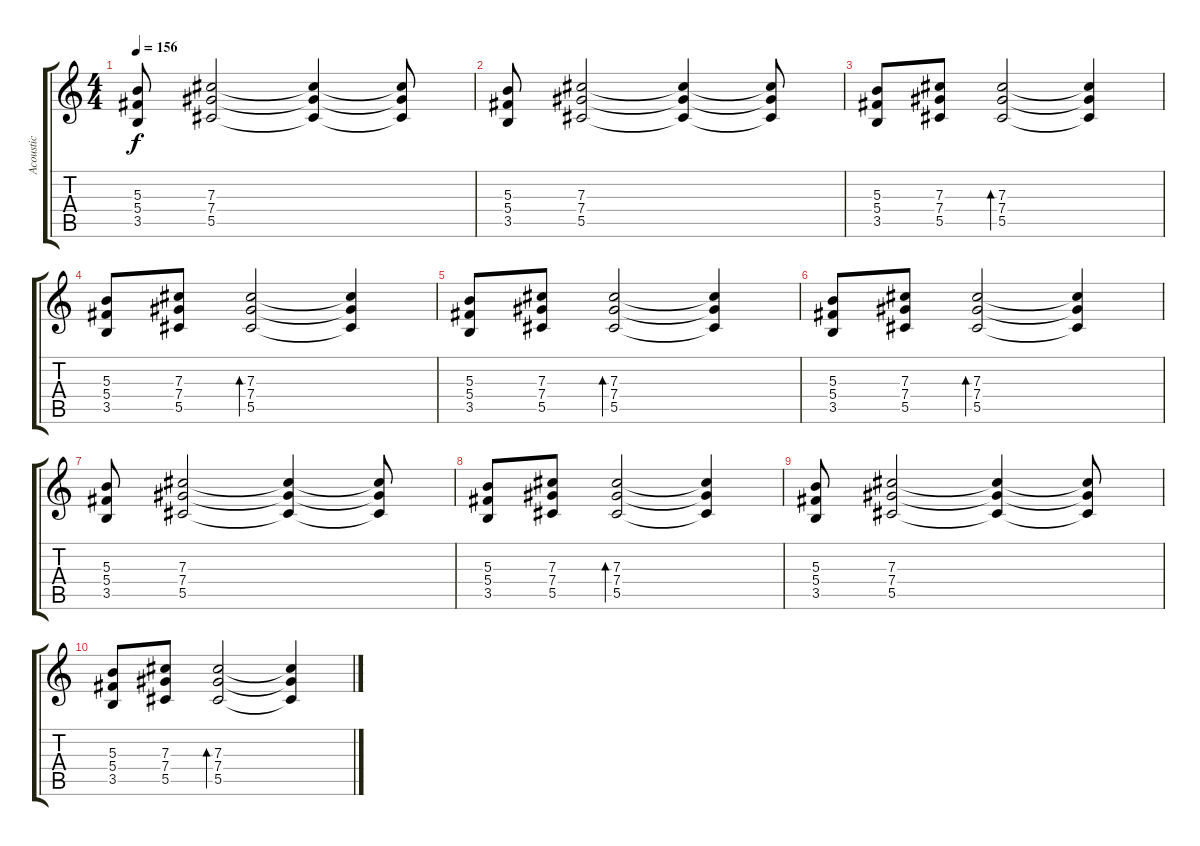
\track ("Acoustic" "Acoustic") {instrument acousticguitarsteel}
\staff {score tabs}
\tuning (Eb4 Bb3 Gb3 Db3 Ab2 Eb2) {hide}
\ts (4 4)
\tempo 156
\clef g2
\ks c
(5.3 5.4 3.5).8{dy f} (7.3 7.4 5.5).2 (7.3{t} 7.4{t} 5.5{t}).4 (7.3{t} 7.4{t} 5.5{t}).8 |
(5.3 5.4 3.5).8 (7.3 7.4 5.5).2 (7.3{t} 7.4{t} 5.5{t}).4 (7.3{t} 7.4{t} 5.5{t}).8 |
(5.3 5.4 3.5).8 (7.3 7.4 5.5).8 (7.3 7.4 5.5).2{bd 120} (7.3{t} 7.4{t} 5.5{t}).4 |
(5.3 5.4 3.5).8 (7.3 7.4 5.5).8 (7.3 7.4 5.5).2{bd 120} (7.3{t} 7.4{t} 5.5{t}).4 |
(5.3 5.4 3.5).8 (7.3 7.4 5.5).8 (7.3 7.4 5.5).2{bd 120} (7.3{t} 7.4{t} 5.5{t}).4 |
(5.3 5.4 3.5).8 (7.3 7.4 5.5).8 (7.3 7.4 5.5).2{bd 120} (7.3{t} 7.4{t} 5.5{t}).4 |
(5.3 5.4 3.5).8 (7.3 7.4 5.5).2 (7.3{t} 7.4{t} 5.5{t}).4 (7.3{t} 7.4{t} 5.5{t}).8 |
(5.3 5.4 3.5).8 (7.3 7.4 5.5).8 (7.3 7.4 5.5).2{bd 120} (7.3{t} 7.4{t} 5.5{t}).4 |
(5.3 5.4 3.5).8 (7.3 7.4 5.5).2 (7.3{t} 7.4{t} 5.5{t}).4 (7.3{t} 7.4{t} 5.5{t}).8 |
(5.3 5.4 3.5).8 (7.3 7.4 5.5).8 (7.3 7.4 5.5).2{bd 120} (7.3{t} 7.4{t} 5.5{t}).4
